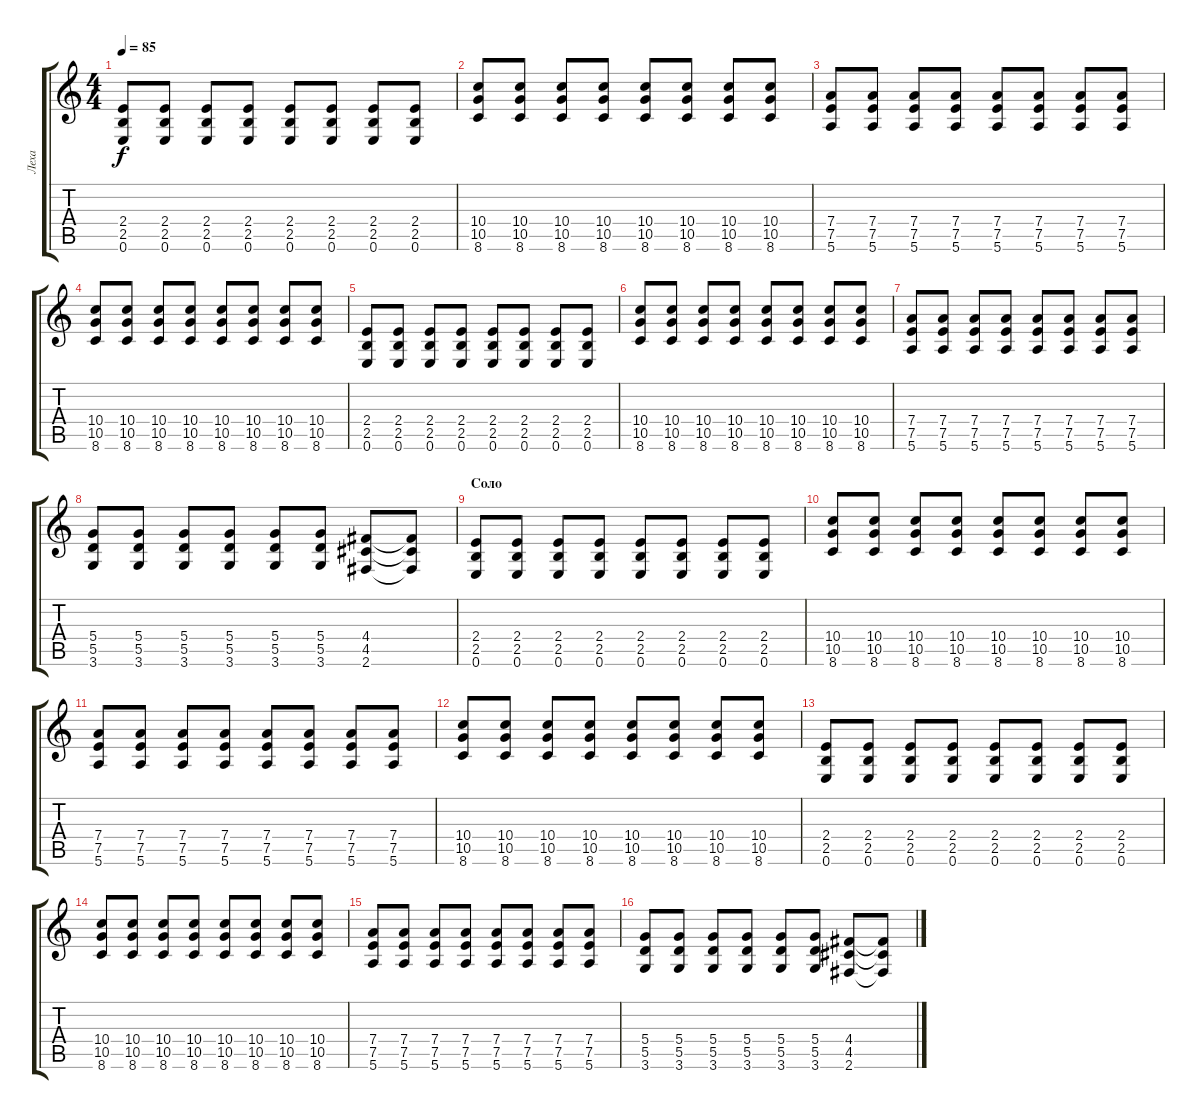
\track ("Леха" "Леха") {instrument distortionguitar}
\staff {score tabs}
\tuning (E4 B3 G3 D3 A2 E2) {hide}
\ts (4 4)
\tempo 85
\clef g2
\ks c
(2.4 2.5 0.6).8{dy f instrument distortionguitar} (2.4 2.5 0.6).8 (2.4 2.5 0.6).8 (2.4 2.5 0.6).8 (2.4 2.5 0.6).8 (2.4 2.5 0.6).8 (2.4 2.5 0.6).8 (2.4 2.5 0.6).8 |
(10.4 10.5 8.6).8 (10.4 10.5 8.6).8 (10.4 10.5 8.6).8 (10.4 10.5 8.6).8 (10.4 10.5 8.6).8 (10.4 10.5 8.6).8 (10.4 10.5 8.6).8 (10.4 10.5 8.6).8 |
(7.4 7.5 5.6).8 (7.4 7.5 5.6).8 (7.4 7.5 5.6).8 (7.4 7.5 5.6).8 (7.4 7.5 5.6).8 (7.4 7.5 5.6).8 (7.4 7.5 5.6).8 (7.4 7.5 5.6).8 |
(10.4 10.5 8.6).8 (10.4 10.5 8.6).8 (10.4 10.5 8.6).8 (10.4 10.5 8.6).8 (10.4 10.5 8.6).8 (10.4 10.5 8.6).8 (10.4 10.5 8.6).8 (10.4 10.5 8.6).8 |
(2.4 2.5 0.6).8{instrument distortionguitar} (2.4 2.5 0.6).8 (2.4 2.5 0.6).8 (2.4 2.5 0.6).8 (2.4 2.5 0.6).8 (2.4 2.5 0.6).8 (2.4 2.5 0.6).8 (2.4 2.5 0.6).8 |
(10.4 10.5 8.6).8 (10.4 10.5 8.6).8 (10.4 10.5 8.6).8 (10.4 10.5 8.6).8 (10.4 10.5 8.6).8 (10.4 10.5 8.6).8 (10.4 10.5 8.6).8 (10.4 10.5 8.6).8 |
(7.4 7.5 5.6).8 (7.4 7.5 5.6).8 (7.4 7.5 5.6).8 (7.4 7.5 5.6).8 (7.4 7.5 5.6).8 (7.4 7.5 5.6).8 (7.4 7.5 5.6).8 (7.4 7.5 5.6).8 |
(5.4 5.5 3.6).8 (5.4 5.5 3.6).8 (5.4 5.5 3.6).8 (5.4 5.5 3.6).8 (5.4 5.5 3.6).8 (5.4 5.5 3.6).8 (4.4 4.5 2.6).8 (4.4{t} 4.5{t} 2.6{t}).8 |
\section ("" "Соло")
(2.4 2.5 0.6).8{instrument distortionguitar} (2.4 2.5 0.6).8 (2.4 2.5 0.6).8 (2.4 2.5 0.6).8 (2.4 2.5 0.6).8 (2.4 2.5 0.6).8 (2.4 2.5 0.6).8 (2.4 2.5 0.6).8 |
(10.4 10.5 8.6).8 (10.4 10.5 8.6).8 (10.4 10.5 8.6).8 (10.4 10.5 8.6).8 (10.4 10.5 8.6).8 (10.4 10.5 8.6).8 (10.4 10.5 8.6).8 (10.4 10.5 8.6).8 |
(7.4 7.5 5.6).8 (7.4 7.5 5.6).8 (7.4 7.5 5.6).8 (7.4 7.5 5.6).8 (7.4 7.5 5.6).8 (7.4 7.5 5.6).8 (7.4 7.5 5.6).8 (7.4 7.5 5.6).8 |
(10.4 10.5 8.6).8 (10.4 10.5 8.6).8 (10.4 10.5 8.6).8 (10.4 10.5 8.6).8 (10.4 10.5 8.6).8 (10.4 10.5 8.6).8 (10.4 10.5 8.6).8 (10.4 10.5 8.6).8 |
(2.4 2.5 0.6).8{instrument distortionguitar} (2.4 2.5 0.6).8 (2.4 2.5 0.6).8 (2.4 2.5 0.6).8 (2.4 2.5 0.6).8 (2.4 2.5 0.6).8 (2.4 2.5 0.6).8 (2.4 2.5 0.6).8 |
(10.4 10.5 8.6).8 (10.4 10.5 8.6).8 (10.4 10.5 8.6).8 (10.4 10.5 8.6).8 (10.4 10.5 8.6).8 (10.4 10.5 8.6).8 (10.4 10.5 8.6).8 (10.4 10.5 8.6).8 |
(7.4 7.5 5.6).8 (7.4 7.5 5.6).8 (7.4 7.5 5.6).8 (7.4 7.5 5.6).8 (7.4 7.5 5.6).8 (7.4 7.5 5.6).8 (7.4 7.5 5.6).8 (7.4 7.5 5.6).8 |
(5.4 5.5 3.6).8 (5.4 5.5 3.6).8 (5.4 5.5 3.6).8 (5.4 5.5 3.6).8 (5.4 5.5 3.6).8 (5.4 5.5 3.6).8 (4.4 4.5 2.6).8 (4.4{t} 4.5{t} 2.6{t}).8
